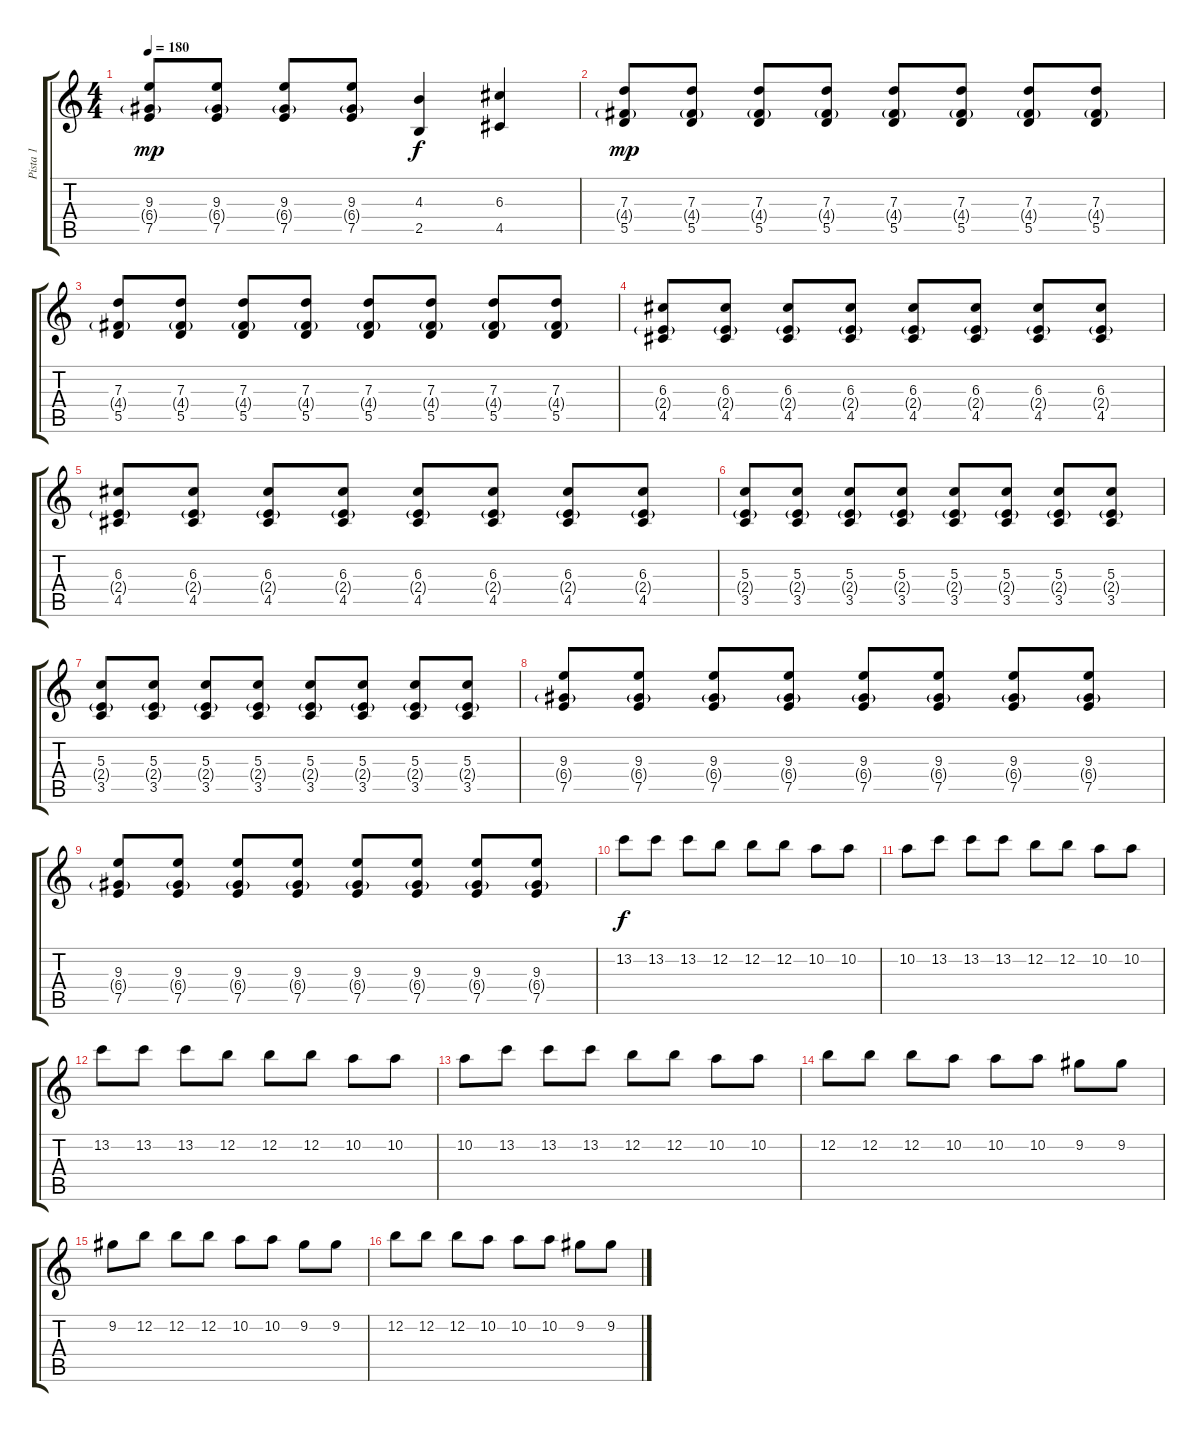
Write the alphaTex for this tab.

\track ("Pista 1" "Pista 1") {instrument distortionguitar}
\staff {score tabs}
\tuning (E4 B3 G3 D3 A2 E2) {hide}
\ts (4 4)
\tempo 180
\clef g2
\ks c
(9.3 6.4{g} 7.5).8{dy mp} (9.3 6.4{g} 7.5).8 (9.3 6.4{g} 7.5).8 (9.3 6.4{g} 7.5).8 (4.3 2.5).4{dy f} (6.3 4.5).4 |
(7.3 4.4{g} 5.5).8{dy mp} (7.3 4.4{g} 5.5).8 (7.3 4.4{g} 5.5).8 (7.3 4.4{g} 5.5).8 (7.3 4.4{g} 5.5).8 (7.3 4.4{g} 5.5).8 (7.3 4.4{g} 5.5).8 (7.3 4.4{g} 5.5).8 |
(7.3 4.4{g} 5.5).8 (7.3 4.4{g} 5.5).8 (7.3 4.4{g} 5.5).8 (7.3 4.4{g} 5.5).8 (7.3 4.4{g} 5.5).8 (7.3 4.4{g} 5.5).8 (7.3 4.4{g} 5.5).8 (7.3 4.4{g} 5.5).8 |
(6.3 2.4{g} 4.5).8 (6.3 2.4{g} 4.5).8 (6.3 2.4{g} 4.5).8 (6.3 2.4{g} 4.5).8 (6.3 2.4{g} 4.5).8 (6.3 2.4{g} 4.5).8 (6.3 2.4{g} 4.5).8 (6.3 2.4{g} 4.5).8 |
(6.3 2.4{g} 4.5).8 (6.3 2.4{g} 4.5).8 (6.3 2.4{g} 4.5).8 (6.3 2.4{g} 4.5).8 (6.3 2.4{g} 4.5).8 (6.3 2.4{g} 4.5).8 (6.3 2.4{g} 4.5).8 (6.3 2.4{g} 4.5).8 |
(5.3 2.4{g} 3.5).8 (5.3 2.4{g} 3.5).8 (5.3 2.4{g} 3.5).8 (5.3 2.4{g} 3.5).8 (5.3 2.4{g} 3.5).8 (5.3 2.4{g} 3.5).8 (5.3 2.4{g} 3.5).8 (5.3 2.4{g} 3.5).8 |
(5.3 2.4{g} 3.5).8 (5.3 2.4{g} 3.5).8 (5.3 2.4{g} 3.5).8 (5.3 2.4{g} 3.5).8 (5.3 2.4{g} 3.5).8 (5.3 2.4{g} 3.5).8 (5.3 2.4{g} 3.5).8 (5.3 2.4{g} 3.5).8 |
(9.3 6.4{g} 7.5).8 (9.3 6.4{g} 7.5).8 (9.3 6.4{g} 7.5).8 (9.3 6.4{g} 7.5).8 (9.3 6.4{g} 7.5).8 (9.3 6.4{g} 7.5).8 (9.3 6.4{g} 7.5).8 (9.3 6.4{g} 7.5).8 |
(9.3 6.4{g} 7.5).8 (9.3 6.4{g} 7.5).8 (9.3 6.4{g} 7.5).8 (9.3 6.4{g} 7.5).8 (9.3 6.4{g} 7.5).8 (9.3 6.4{g} 7.5).8 (9.3 6.4{g} 7.5).8 (9.3 6.4{g} 7.5).8 |
13.2.8{dy f} 13.2.8 13.2.8 12.2.8 12.2.8 12.2.8 10.2.8 10.2.8 |
10.2.8 13.2.8 13.2.8 13.2.8 12.2.8 12.2.8 10.2.8 10.2.8 |
13.2.8 13.2.8 13.2.8 12.2.8 12.2.8 12.2.8 10.2.8 10.2.8 |
10.2.8 13.2.8 13.2.8 13.2.8 12.2.8 12.2.8 10.2.8 10.2.8 |
12.2.8 12.2.8 12.2.8 10.2.8 10.2.8 10.2.8 9.2.8 9.2.8 |
9.2.8 12.2.8 12.2.8 12.2.8 10.2.8 10.2.8 9.2.8 9.2.8 |
12.2.8 12.2.8 12.2.8 10.2.8 10.2.8 10.2.8 9.2.8 9.2.8
